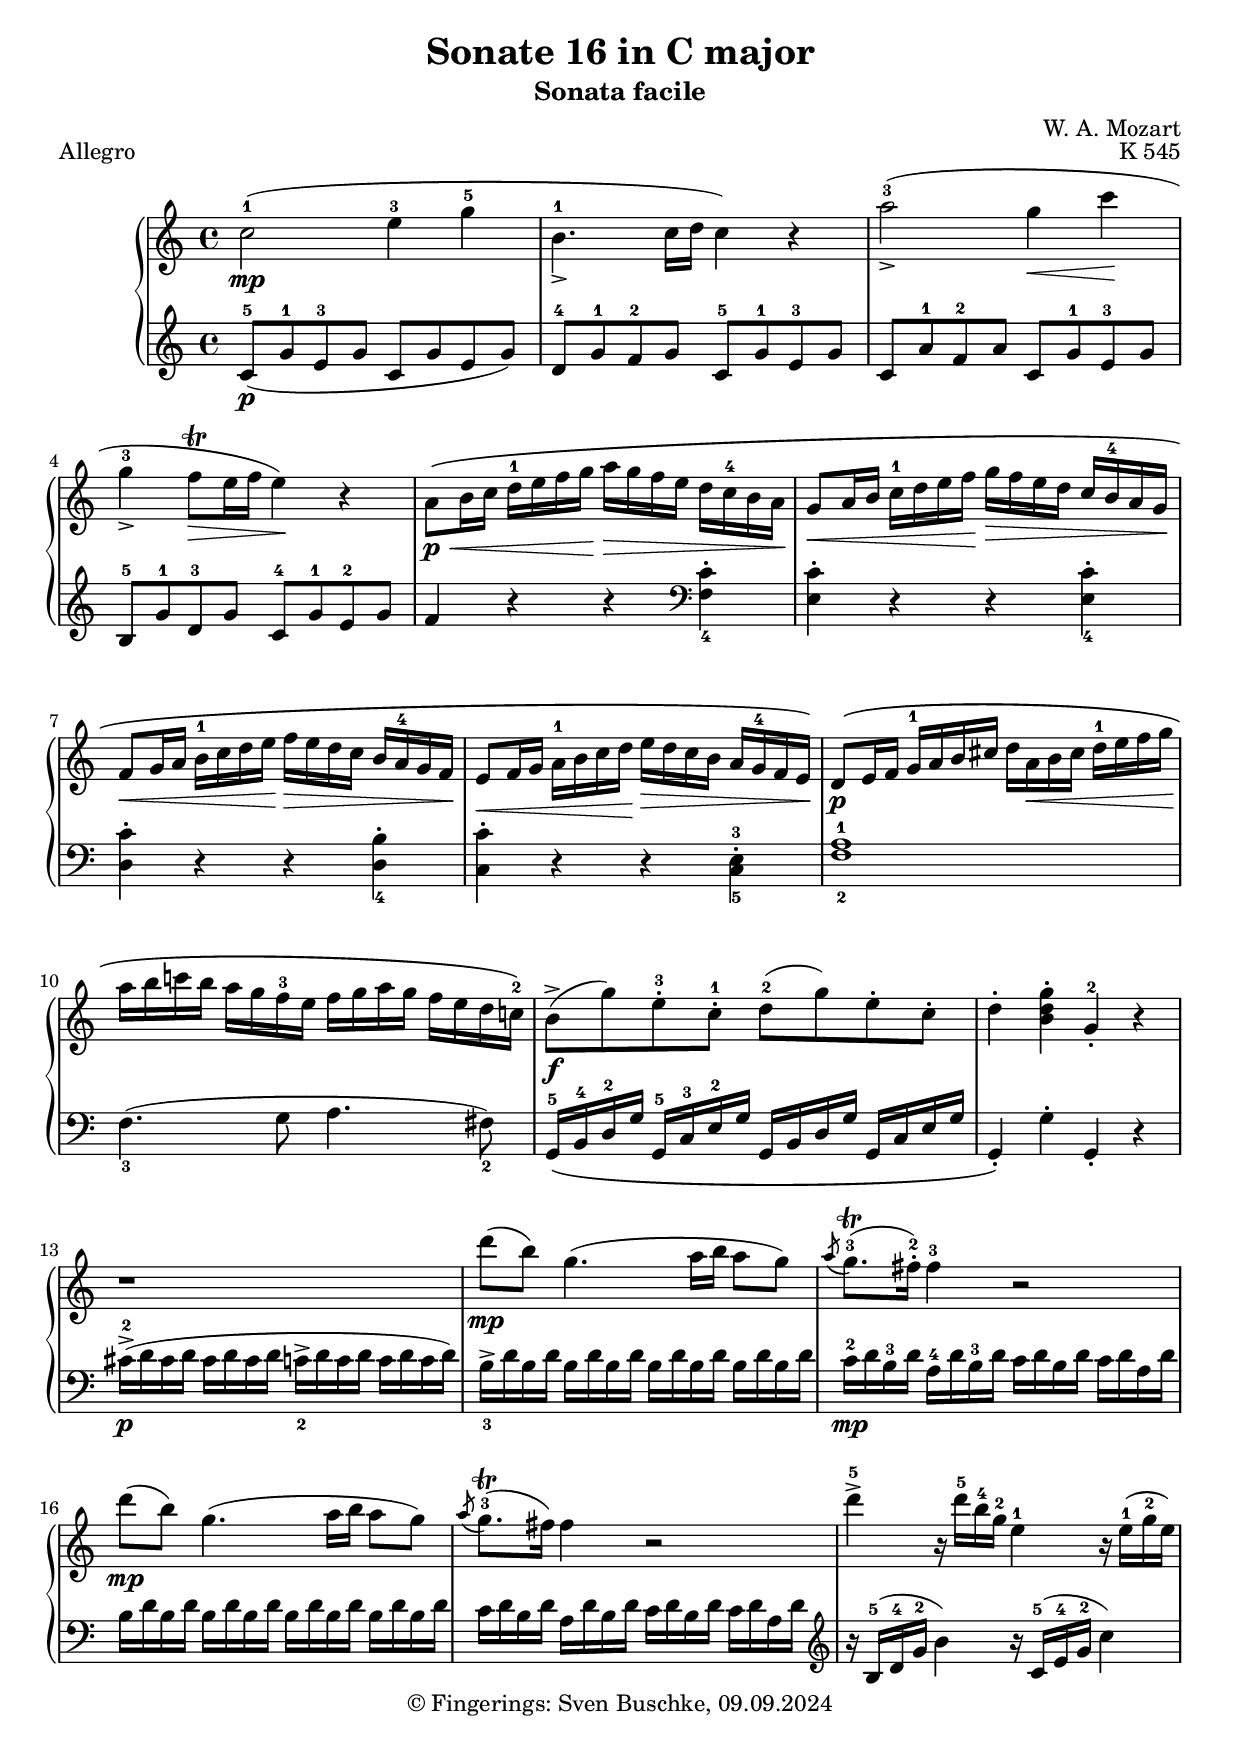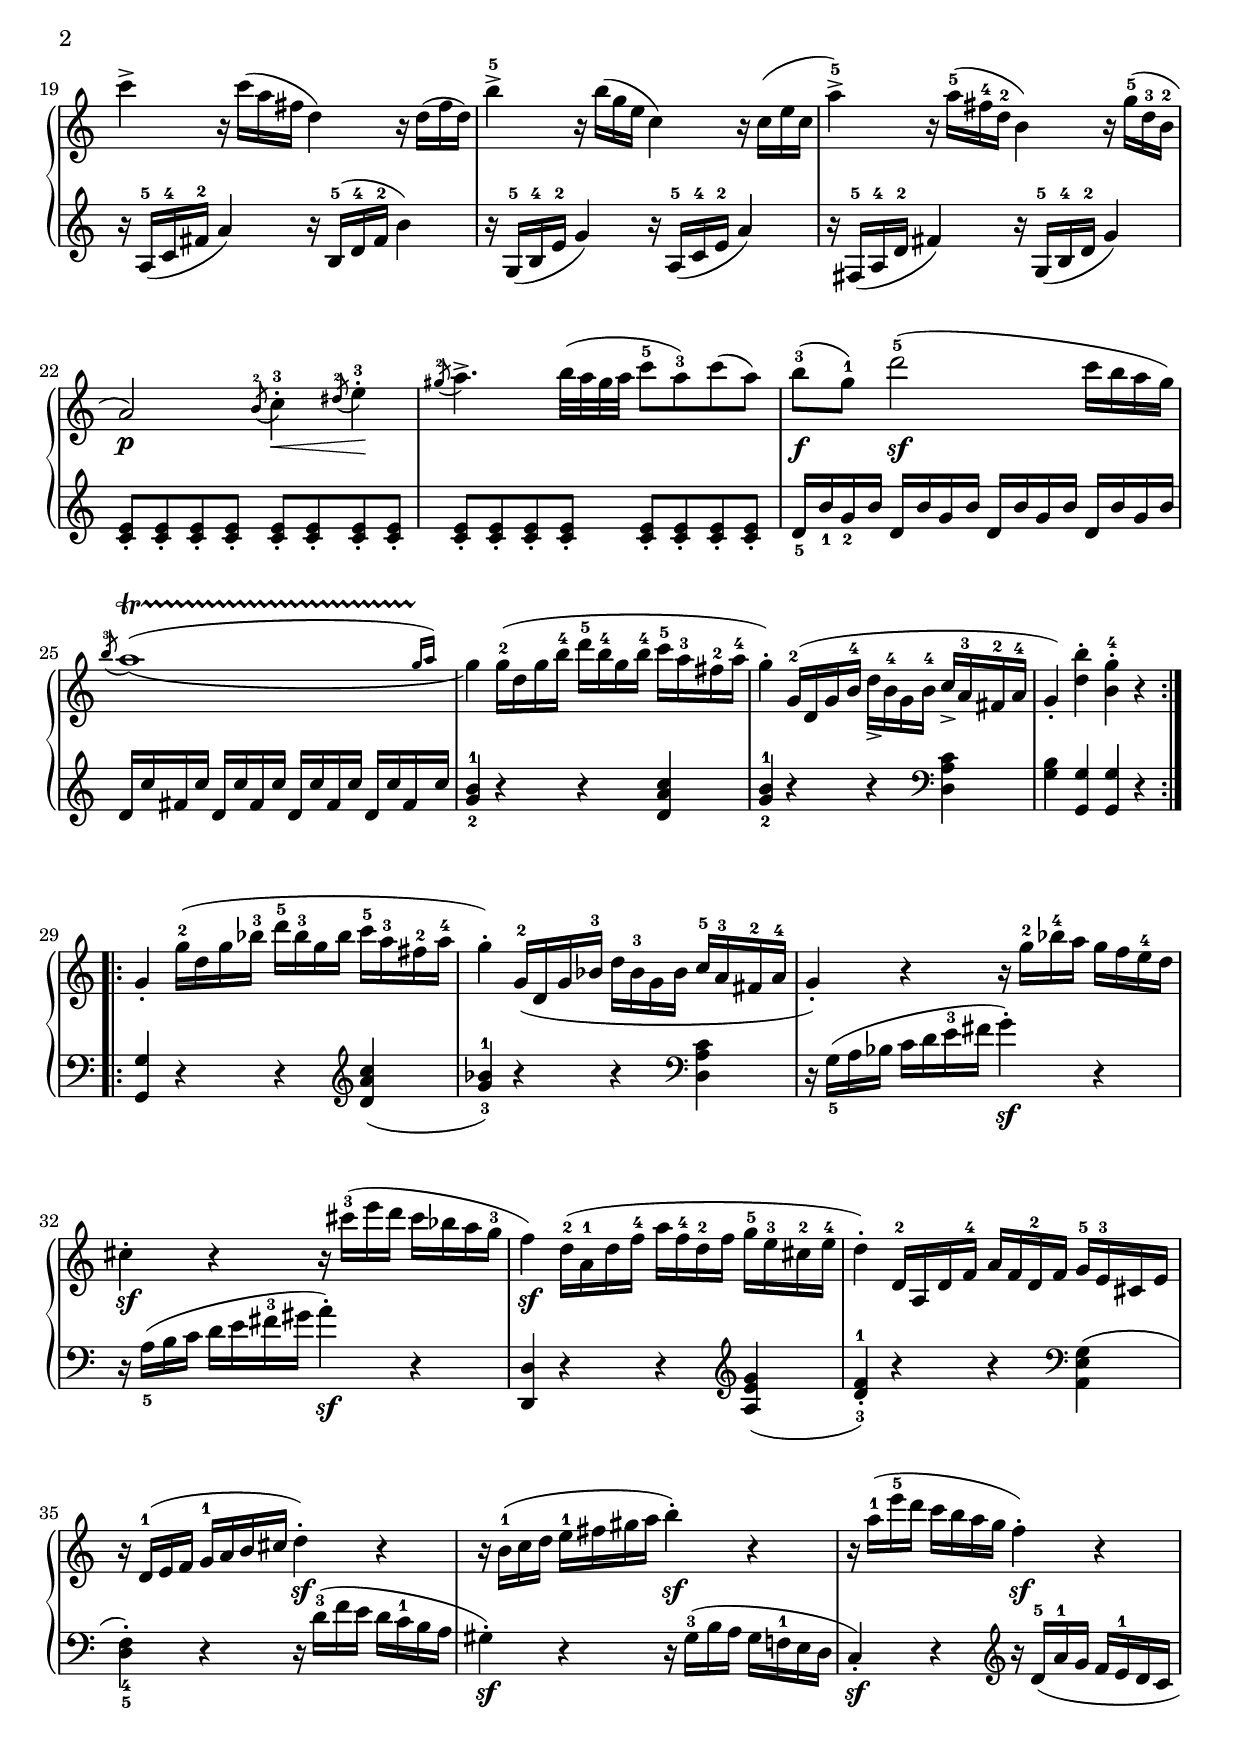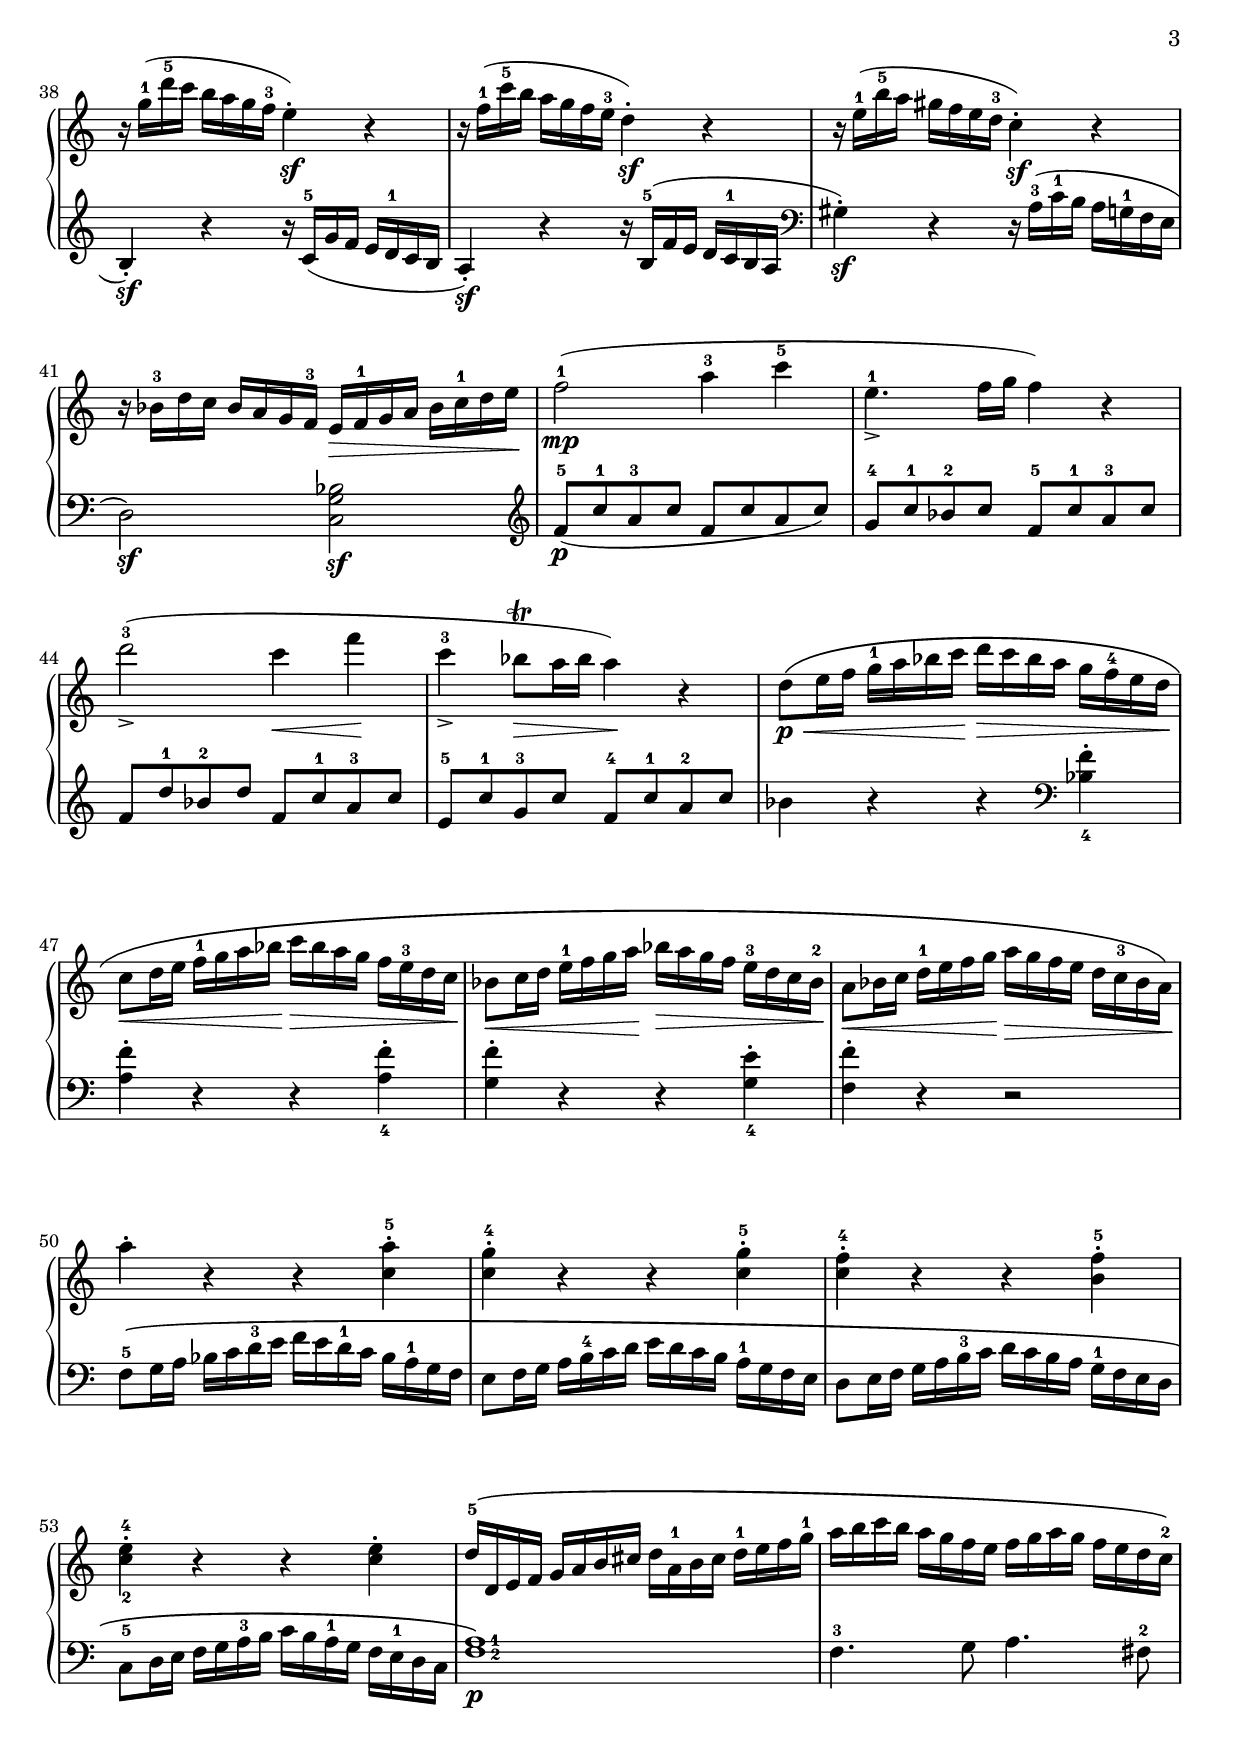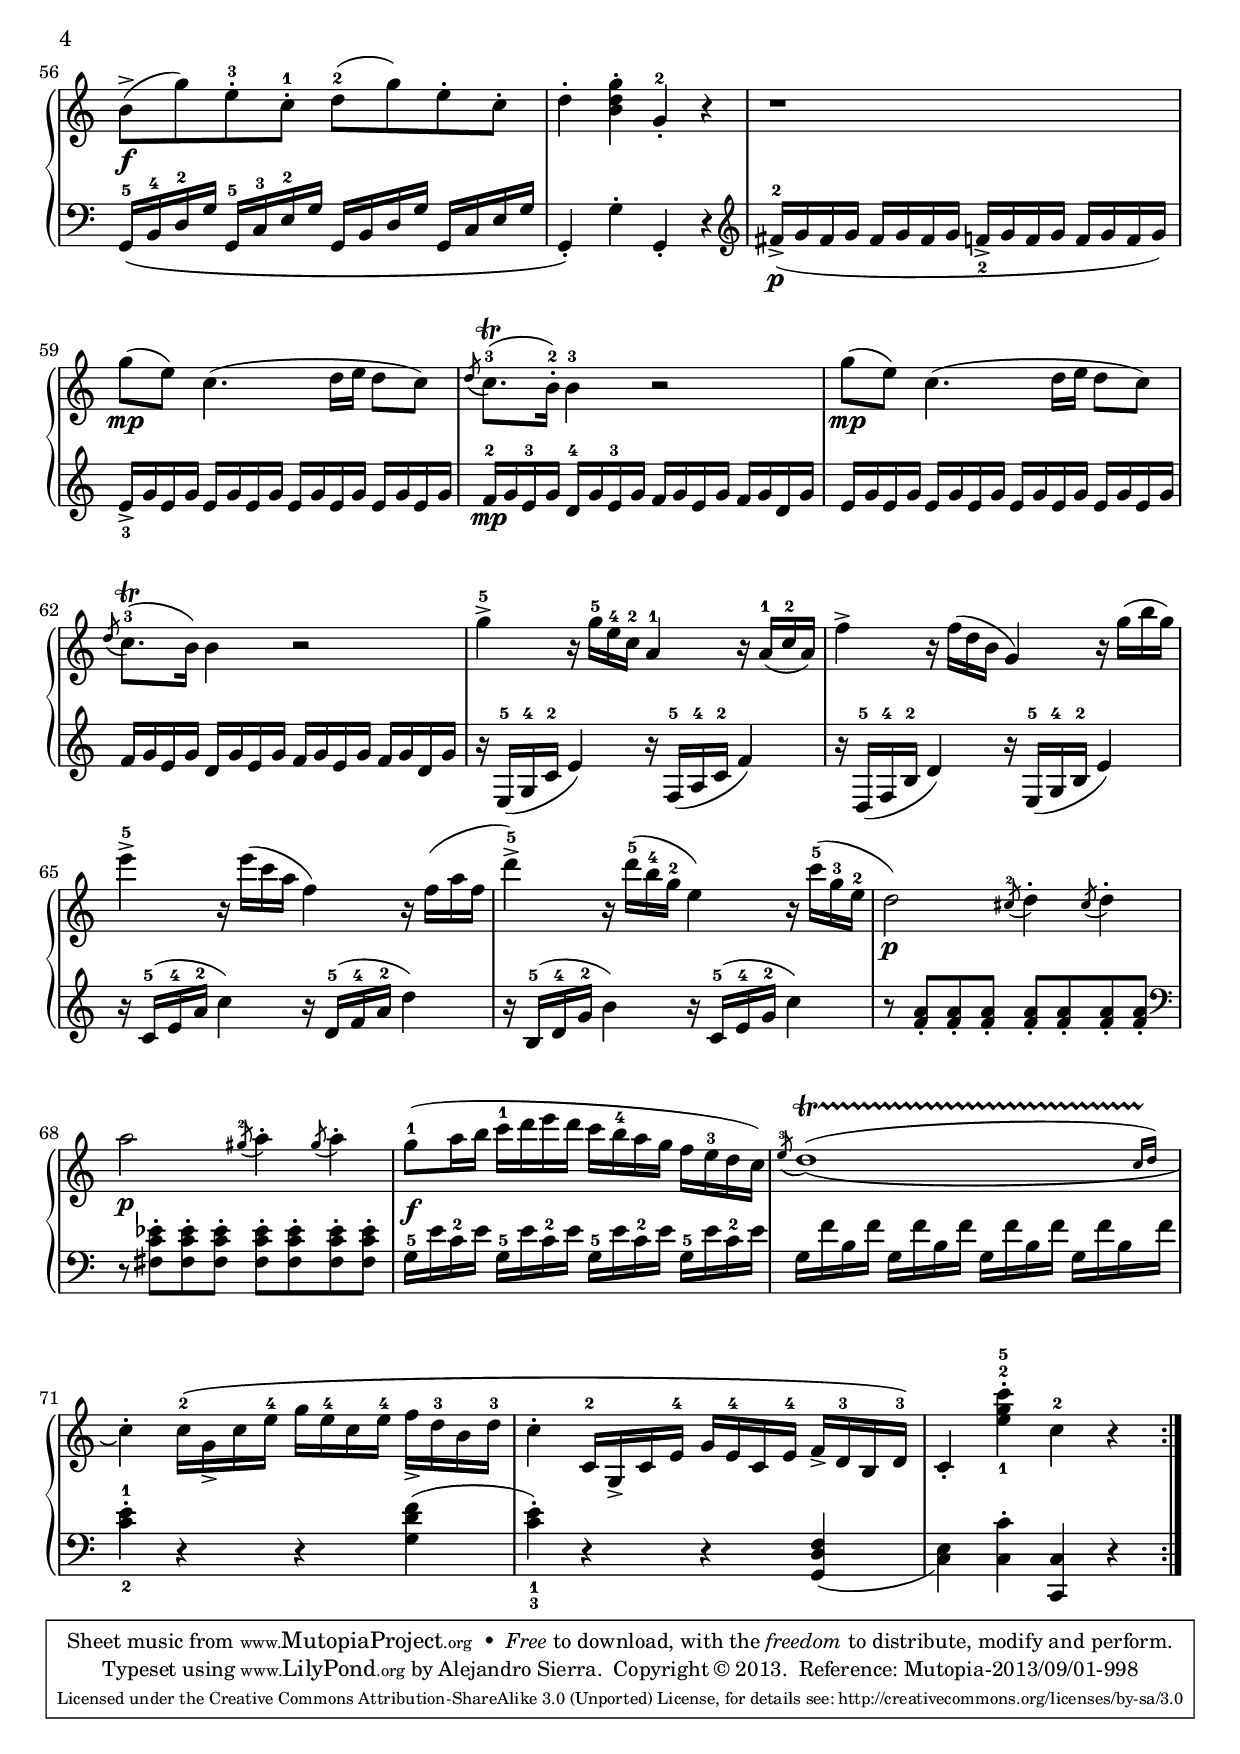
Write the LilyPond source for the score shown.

\version "2.16.0"

\header {
  title = "Sonate 16 in C major"
  subtitle = "Sonata facile"
  composer = "W. A. Mozart"
  opus = "K 545"
  piece = "Allegro"
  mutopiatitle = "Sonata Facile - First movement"
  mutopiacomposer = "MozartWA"
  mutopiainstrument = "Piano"
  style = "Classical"
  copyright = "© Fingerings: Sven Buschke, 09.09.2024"
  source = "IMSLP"
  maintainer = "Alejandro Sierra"
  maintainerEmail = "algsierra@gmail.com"

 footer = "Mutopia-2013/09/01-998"
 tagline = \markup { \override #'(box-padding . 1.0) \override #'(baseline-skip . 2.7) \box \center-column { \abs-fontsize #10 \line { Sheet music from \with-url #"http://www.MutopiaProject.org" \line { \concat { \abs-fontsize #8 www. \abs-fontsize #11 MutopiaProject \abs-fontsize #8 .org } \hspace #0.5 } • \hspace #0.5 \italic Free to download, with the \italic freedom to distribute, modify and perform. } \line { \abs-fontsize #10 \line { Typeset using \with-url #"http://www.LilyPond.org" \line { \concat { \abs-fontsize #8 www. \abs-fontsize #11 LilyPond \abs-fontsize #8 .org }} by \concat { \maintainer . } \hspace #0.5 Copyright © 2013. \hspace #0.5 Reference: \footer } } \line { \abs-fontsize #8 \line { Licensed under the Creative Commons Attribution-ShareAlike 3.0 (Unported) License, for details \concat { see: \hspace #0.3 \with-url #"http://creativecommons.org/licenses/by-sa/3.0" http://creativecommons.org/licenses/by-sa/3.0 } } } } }
}

%{ Abreviations
  Suffixes rh = right hand
           lh = left hand
  Prefixes pt = principal theme
           st = secondary theme
           cl = close
           dv = development
           cd = coda
           mt = middle theme
%}

#(define afterGraceFraction (cons 15 16))

%%% Right Hand

ptrha = \relative c'' {
  c2-1(\mp e4-3 g-5
  b,4.-1_> c16 d c4) r4
  a'2-3(_\accent g4\< c\!
  g-3_\accent f8\trill\> e16 f e4)\! r4 % \break

  a,8\p\<\( b16 c d-1 e f g\!  a\> g f e d c-4 b a\!
  g8\< a16 b c-1 d e f\!  g\> f e d c \tag #'first b-4 \tag #'second b-3 a g\!
  f8\< g16 a b-1 c d e\!  f\> e d c \tag #'first {b a-4 g f\!} \tag #'second {b-3 a g f-2\!}

  e8\< f16 g  a-1 b c d\!  e\> d c b a \tag #'first g-4 \tag #'second g-3 f e\!\)
}

ptrhb = \relative c'' {
  b8->\f( g')  e-.-3 c-.-1  d-2( g)  e-. c-.
  d4-. <b d g>-. g-.-2 r4
}

ptrh = {
  \ptrha

  \relative c' {
    d8\p\( e16 f  g-1 a b cis    d a\< b cis d-1 e f g\!
    a b c! b  a g f-3 e  f g a g  f e d c!-2 \)
  }

  \ptrhb
}

strha = \relative c' {
  r1
  d''8\mp( b) g4.( a16 b a8 g)
  \acciaccatura a8 g8.\trill-3( fis16-.-2) fis4-3 r2
  d'8\mp( b) g4.( a16 b a8 g)

  \acciaccatura a8 g8.\trill-3( fis16) fis4 r2
}

strhb = \relative c'' {
  d'4->-5 r16 d16-5 b-4 g-2 e4-1 r16 e16(-1 g-2 e)
  c'4-> r16 c( a fis d4)
}

strhc = \relative c'' {
  r16 d16( fis d)
  % 20
  b'4->-5 r16 b( g e c4) r16 c( e c
  a'4->-5) r16 a-5( fis-4 d-2 b4)  r16 g'-5( d-3 b-2
}

strh = {
  \strha
  \strhb
  \strhc
  \relative c'' {
    a2\p) \acciaccatura b8-2 c4-.-3\< \acciaccatura dis8-2 e4-.-3\!

    \acciaccatura { gis8-2 } a4.-> b32( a gis a c8-5 a-3) c( a)
    b-3(\f g-1) d'2-5(\sf c16 b a g)

    \phrasingSlurDown
    \acciaccatura b8-3 \afterGrace a1 \startTrillSpan \( ( {g16 [ a ] )
							    \stopTrillSpan}
     g4\) g16-2( d g b-4 d-5 b-4 g b-4 c-5 a-3 fis-2 a-4
     g4-.) g,16-2( d g b-4 d_> b-4 g b-4 c-> a-3 fis-2 a-4
     g4-.) <d' b'>-. <b g'-4>-. r4
   }
}

dvrh = \relative c'' {
  g4-. g'16-2( d g bes-3 d-5 bes-3 g bes c-5 a-3 fis-2 a-4
  g4-.) g,16-2_( d g bes-3 d bes-3 g bes  c-5 a-3 fis-2 a-4
  g4-.) r r16 g'-2 bes-4 a g f e-4 d

  cis4-.\sf r r16 cis'-3( e d  cis bes a g-3
  f4\sf)  d16-2( a-1 d f-4 a f-4 d-2 f g-5 e-3 cis-2 e-4
  d4-.) d,16-2 a d f-4  a f d-2 f  g-5 e-3 cis e

  r16 d-1( e f  g-1 a b cis d4-.\sf) r4
  r16 b-1( c d e-1 fis gis a b4-.\sf) r
  r16 a-1( e'-5 d c b a g f4-.\sf) r

  r16 g-1( d'-5 c b a g f-3 e4-.\sf) r
  r16 f-1( c'-5 b a g f e-3 d4-.\sf) r
  r16 e-1( b'-5 a gis f e d-3 c4-.\sf) r
  \break
  r16 bes-3 d c  bes a g f-3  e\> f-1 g a  bes c-1 d e\!
}

ptirh = \relative c'' {
  a'4-. r r <c, a'-5>-.
  <c g'-4>-. r r <c g'-5>-.
  <c f-4>-. r r <b f'-5>-.
  <c-2 e-4>-. r r <c e>-.

  d16-5\( d, e f  g a b cis  d a-1 b cis  d-1 e f g-1
  a b c b  a g f e  f g a g  f e d c-2\)

  \ptrhb
}

stvrh = {
  \transpose c f, { \strhb }
  \transpose d g {
    \strhc
     \relative c'' {
       a2\p) \acciaccatura gis8-2 a4-. \acciaccatura gis8 a4-.
     }
  }
  \relative c''' {
    a2\p \acciaccatura gis8-2 a4-. \acciaccatura gis8 a4-.

    g8-1\f( a16 b c-1 d e d c b-4 a g  f e-3d c)

    \phrasingSlurDown
    \acciaccatura e8-3 \afterGrace d1 \startTrillSpan \( ({c16[ d])
							   \stopTrillSpan}
    \phrasingSlurUp
    c4-.\) c16-2\( g_> c e-4  g e-4 c e-4  f_> d-3 b d-3 c4-.
    c,16-2 g-> c e-4  g e-4 c e-4  f-> d-3 b d-3\)
    c4-. <e'-1 g-2 c-5>-. c-2 r

  }
}


%%% Left Hand

ptlha = \relative c'' {
  c,8-5(\p g'-1 e-3 g  c,  g' e g)
  d-4 g-1 f-2 g  c,-5 g'-1 e-3 g
  c, a'-1 f-2 a  c, g'-1 e-3 g
  b,-5 g'-1 d-3 g  c,-4 g'-1 e-2 g

  f4 r4 r4 \clef bass <f, c'>_4-.
  <e c'>-. r4 r4 <e c'>_4-.
  <d c'>-. r4 r4 <d b'>_4-.
}

ptlhb = \relative c' {
  g,16-5\( b-4 d-2 g  g,-5 c-3 e-2 g  g, b d g  g, c e g
  g,4-.\) g'-. g,-. r
}

ptlh = {
  \ptlha
  \relative c {
    <c c'>-. r4 r4 <c-5 e-3>-.
    <f-2 a-1>1
    f4._3( g8 a4. fis8_2)
  }
  \ptlhb
}

stlha = \relative c {
  cis'16->\p-2( d cis d  cis d cis d  c_2-> d c d  c d c d)

  b->_3 d b d \repeat unfold 3 { b d b d }
  c-2\mp d b-3 d  a-4 d b-3 d  c d b d  c d a d
  \repeat unfold 4 { b d b d }

  c d b d  a d b d  c d b d  c d a d
}

stlhb = \relative c' {
  \clef treble r16 b-5( d-4 g-2 b4) r16 c,-5( e-4 g-2 c4)
  r16 a,-5( c-4 fis-2 a4) r16 b,-5( d-4 fis-2 b4)
}

stlhc = \relative c' {
  % 20
  r16 g-5( b-4 e-2 g4) r16 a,-5( c-4 e-2 a4)
  r16 fis,-5( a-4 d-2 fis4) r16 g,-5( b-4 d-2 g4)
}

stlh = {
  \stlha
  \stlhb
  \stlhc
  \relative c' {
    \clef treble \repeat unfold 16 <c e>8-.

    d16_5 b'_1 g_2 b \repeat unfold 3 { d, b' g b }
    \repeat unfold 4 { d, c' fis, c' }

    <g-2 b-1>4 r r <a c d,>
    <g-2 b-1> r r \clef bass <d, a' c>
    <g b> <g g,> <g g,> r
  }
}

dvlha = \relative c' { r16 g_5( a bes  c d e-3 fis g4-.\sf) r }

dvlh = \relative c {
  <g g'>4 r r \clef treble <d'' a' c>(
  <g-3 bes-1>) r r \clef bass <d, a' c>
  \dvlha
  \transpose c d \dvlha
  <d, d'>4 r r \clef treble <a'' e' g>(
  <d-3 f-1>4-.) r r \clef bass <a, e' g>(

  <d_5 f_4>4-.) r r16 d'-3( f e d c-1 b a
  gis4-.)\sf r r16 gis-3( b a gis f!-1 e d
  c4-.)\sf r \clef treble r16 d'-5( a'-1 g f e-1 d c
  \break

  b4-.\sf) r r16 c-5( g' f  e d-1 c b
  a4-.\sf) r r16 b-5( f' e  d c-1 b a
  \clef bass gis4-.\sf) r r16 a-3( c-1 b  a g-1 f e

  d2\sf) <c g' bes>\sf
}

ptilha = \relative c {
  f8-5 g16 a  bes c d-3 e f e d-1 c  bes a-1 g f
}

ptilh = \relative c {
  <f f'>4-. r4 r2
  f8-5\( g16 a  bes c d-3 e f e d-1 c  bes a-1 g f  % \ptilha
  e8 f16 g  a b-4 c d  e d c b  a-1 g f e
  d8 e16 f  g a b-3 c  d c b a  g-1 f e d
  \transpose f c { \ptilha }

  \once \set fingeringOrientations = #'(right)
  <f-2 a-1>1\p\)
  f4.-3 g8 a4. fis8-2

  \ptlhb
}

stvlh = {
  \transpose c f, { \stlhb }
  \transpose d g { \stlhc }
  \relative c' {
    r8 \repeat unfold 7 { <f a>8-. }
    \clef bass r8 \repeat unfold 7 { <fis, c' ees>8-. }
    \repeat unfold 4 { g16-5 e' c-2 e }
    \repeat unfold 4 { g,16 f' b, f' }
    <c-2 e-1>4-. r r <g  d' f>(
    \slurDown
    <c_3 e_1>-.) r r <g, d' f>(
    <c e>) <c c'>-. <c c,> r
  }
}


\score {
  \new PianoStaff <<
    \new Staff {
      \override Fingering #'avoid-slur = #'inside
      \keepWithTag #'first
      \repeat volta 2 { \ptrh \strh } \break
      \repeat volta 2 {
	\dvrh
	\phrasingSlurUp
	\keepWithTag #'second
	\transpose c f { \ptrha }
	\ptirh
	\transpose d g, { \strha }
	\stvrh
      }
    }
    \new Staff {
      \override Fingering #'avoid-slur = #'inside
      \repeat volta 2 { \ptlh \stlh }
      \repeat volta 2 {
	\dvlh
	\clef treble \transpose c f { \ptlha }
	\ptilh
	\clef treble \transpose c f { \stlha }
	\stvlh
      }
    }
  >>
  \layout {}
  \midi {
%    \tempo 4 = 132
    \tempo 4 = 40
  }
}
